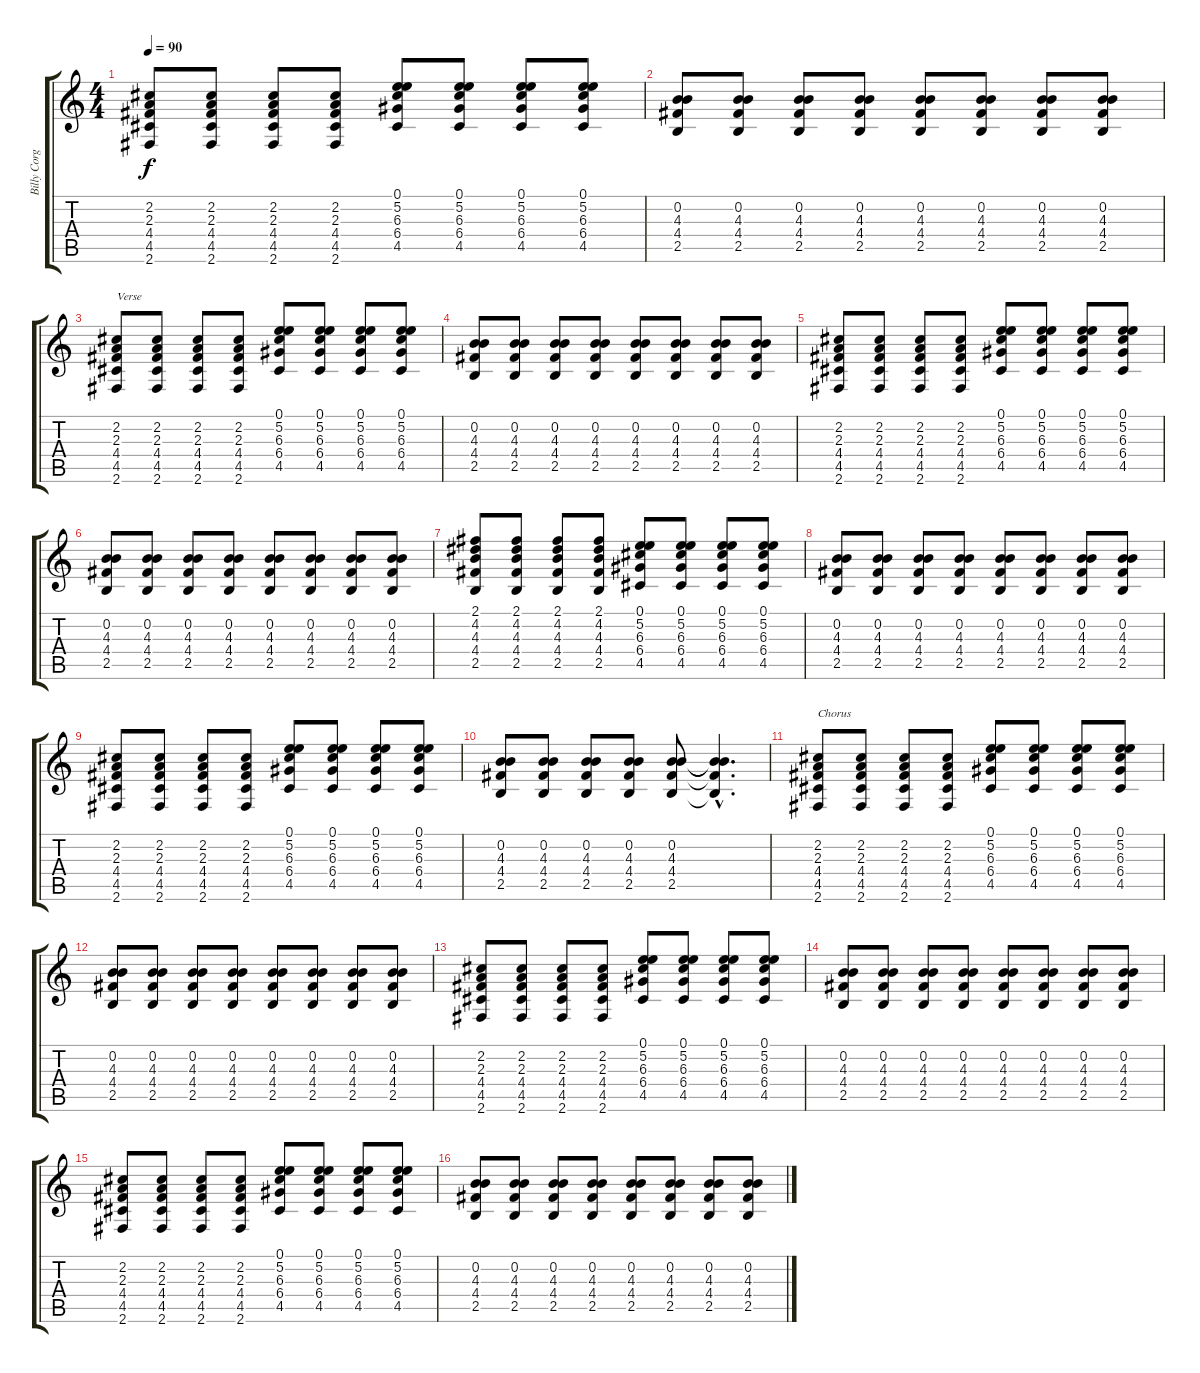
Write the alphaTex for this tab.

\track ("Billy Corgan" "Billy Corg") {instrument acousticguitarnylon}
\staff {score tabs}
\tuning (E4 B3 G3 D3 A2 E2) {hide}
\ts (4 4)
\tempo 90
\clef g2
\ks c
(2.2 2.3 4.4 4.5 2.6).8{dy f} (2.2 2.3 4.4 4.5 2.6).8 (2.2 2.3 4.4 4.5 2.6).8 (2.2 2.3 4.4 4.5 2.6).8 (0.1 5.2 6.3 6.4 4.5).8 (0.1 5.2 6.3 6.4 4.5).8 (0.1 5.2 6.3 6.4 4.5).8 (0.1 5.2 6.3 6.4 4.5).8 |
(0.2 4.3 4.4 2.5).8 (0.2 4.3 4.4 2.5).8 (0.2 4.3 4.4 2.5).8 (0.2 4.3 4.4 2.5).8 (0.2 4.3 4.4 2.5).8 (0.2 4.3 4.4 2.5).8 (0.2 4.3 4.4 2.5).8 (0.2 4.3 4.4 2.5).8 |
(2.2 2.3 4.4 4.5 2.6).8{txt "Verse"} (2.2 2.3 4.4 4.5 2.6).8 (2.2 2.3 4.4 4.5 2.6).8 (2.2 2.3 4.4 4.5 2.6).8 (0.1 5.2 6.3 6.4 4.5).8 (0.1 5.2 6.3 6.4 4.5).8 (0.1 5.2 6.3 6.4 4.5).8 (0.1 5.2 6.3 6.4 4.5).8 |
(0.2 4.3 4.4 2.5).8 (0.2 4.3 4.4 2.5).8 (0.2 4.3 4.4 2.5).8 (0.2 4.3 4.4 2.5).8 (0.2 4.3 4.4 2.5).8 (0.2 4.3 4.4 2.5).8 (0.2 4.3 4.4 2.5).8 (0.2 4.3 4.4 2.5).8 |
(2.2 2.3 4.4 4.5 2.6).8 (2.2 2.3 4.4 4.5 2.6).8 (2.2 2.3 4.4 4.5 2.6).8 (2.2 2.3 4.4 4.5 2.6).8 (0.1 5.2 6.3 6.4 4.5).8 (0.1 5.2 6.3 6.4 4.5).8 (0.1 5.2 6.3 6.4 4.5).8 (0.1 5.2 6.3 6.4 4.5).8 |
(0.2 4.3 4.4 2.5).8 (0.2 4.3 4.4 2.5).8 (0.2 4.3 4.4 2.5).8 (0.2 4.3 4.4 2.5).8 (0.2 4.3 4.4 2.5).8 (0.2 4.3 4.4 2.5).8 (0.2 4.3 4.4 2.5).8 (0.2 4.3 4.4 2.5).8 |
(2.1 4.2 4.3 4.4 2.5).8 (2.1 4.2 4.3 4.4 2.5).8 (2.1 4.2 4.3 4.4 2.5).8 (2.1 4.2 4.3 4.4 2.5).8 (0.1 5.2 6.3 6.4 4.5).8 (0.1 5.2 6.3 6.4 4.5).8 (0.1 5.2 6.3 6.4 4.5).8 (0.1 5.2 6.3 6.4 4.5).8 |
(0.2 4.3 4.4 2.5).8 (0.2 4.3 4.4 2.5).8 (0.2 4.3 4.4 2.5).8 (0.2 4.3 4.4 2.5).8 (0.2 4.3 4.4 2.5).8 (0.2 4.3 4.4 2.5).8 (0.2 4.3 4.4 2.5).8 (0.2 4.3 4.4 2.5).8 |
(2.2 2.3 4.4 4.5 2.6).8 (2.2 2.3 4.4 4.5 2.6).8 (2.2 2.3 4.4 4.5 2.6).8 (2.2 2.3 4.4 4.5 2.6).8 (0.1 5.2 6.3 6.4 4.5).8 (0.1 5.2 6.3 6.4 4.5).8 (0.1 5.2 6.3 6.4 4.5).8 (0.1 5.2 6.3 6.4 4.5).8 |
(0.2 4.3 4.4 2.5).8 (0.2 4.3 4.4 2.5).8 (0.2 4.3 4.4 2.5).8 (0.2 4.3 4.4 2.5).8 (0.2 4.3 4.4 2.5).8 (0.2{hac t} 4.3{hac t} 4.4{hac t} 2.5{hac t}).4{d} |
(2.2 2.3 4.4 4.5 2.6).8{txt "Chorus"} (2.2 2.3 4.4 4.5 2.6).8 (2.2 2.3 4.4 4.5 2.6).8 (2.2 2.3 4.4 4.5 2.6).8 (0.1 5.2 6.3 6.4 4.5).8 (0.1 5.2 6.3 6.4 4.5).8 (0.1 5.2 6.3 6.4 4.5).8 (0.1 5.2 6.3 6.4 4.5).8 |
(0.2 4.3 4.4 2.5).8 (0.2 4.3 4.4 2.5).8 (0.2 4.3 4.4 2.5).8 (0.2 4.3 4.4 2.5).8 (0.2 4.3 4.4 2.5).8 (0.2 4.3 4.4 2.5).8 (0.2 4.3 4.4 2.5).8 (0.2 4.3 4.4 2.5).8 |
(2.2 2.3 4.4 4.5 2.6).8 (2.2 2.3 4.4 4.5 2.6).8 (2.2 2.3 4.4 4.5 2.6).8 (2.2 2.3 4.4 4.5 2.6).8 (0.1 5.2 6.3 6.4 4.5).8 (0.1 5.2 6.3 6.4 4.5).8 (0.1 5.2 6.3 6.4 4.5).8 (0.1 5.2 6.3 6.4 4.5).8 |
(0.2 4.3 4.4 2.5).8 (0.2 4.3 4.4 2.5).8 (0.2 4.3 4.4 2.5).8 (0.2 4.3 4.4 2.5).8 (0.2 4.3 4.4 2.5).8 (0.2 4.3 4.4 2.5).8 (0.2 4.3 4.4 2.5).8 (0.2 4.3 4.4 2.5).8 |
(2.2 2.3 4.4 4.5 2.6).8 (2.2 2.3 4.4 4.5 2.6).8 (2.2 2.3 4.4 4.5 2.6).8 (2.2 2.3 4.4 4.5 2.6).8 (0.1 5.2 6.3 6.4 4.5).8 (0.1 5.2 6.3 6.4 4.5).8 (0.1 5.2 6.3 6.4 4.5).8 (0.1 5.2 6.3 6.4 4.5).8 |
(0.2 4.3 4.4 2.5).8 (0.2 4.3 4.4 2.5).8 (0.2 4.3 4.4 2.5).8 (0.2 4.3 4.4 2.5).8 (0.2 4.3 4.4 2.5).8 (0.2 4.3 4.4 2.5).8 (0.2 4.3 4.4 2.5).8 (0.2 4.3 4.4 2.5).8
